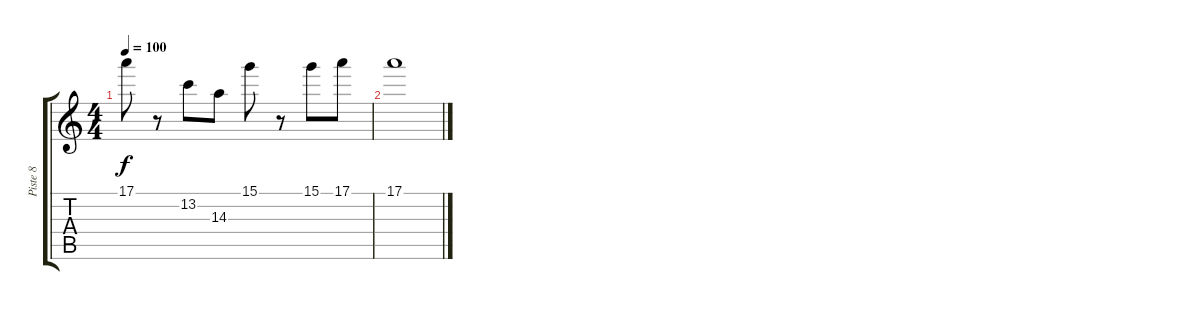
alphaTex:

\track ("Piste 8" "Piste 8") {instrument overdrivenguitar}
\staff {score tabs}
\tuning (E4 B3 G3 D3 A2 E2) {hide}
\ts (4 4)
\tempo 100
\clef g2
\ks c
17.1.8{dy f} r.8 13.2.8 14.3.8 15.1.8 r.8 15.1.8 17.1.8 |
17.1.1
